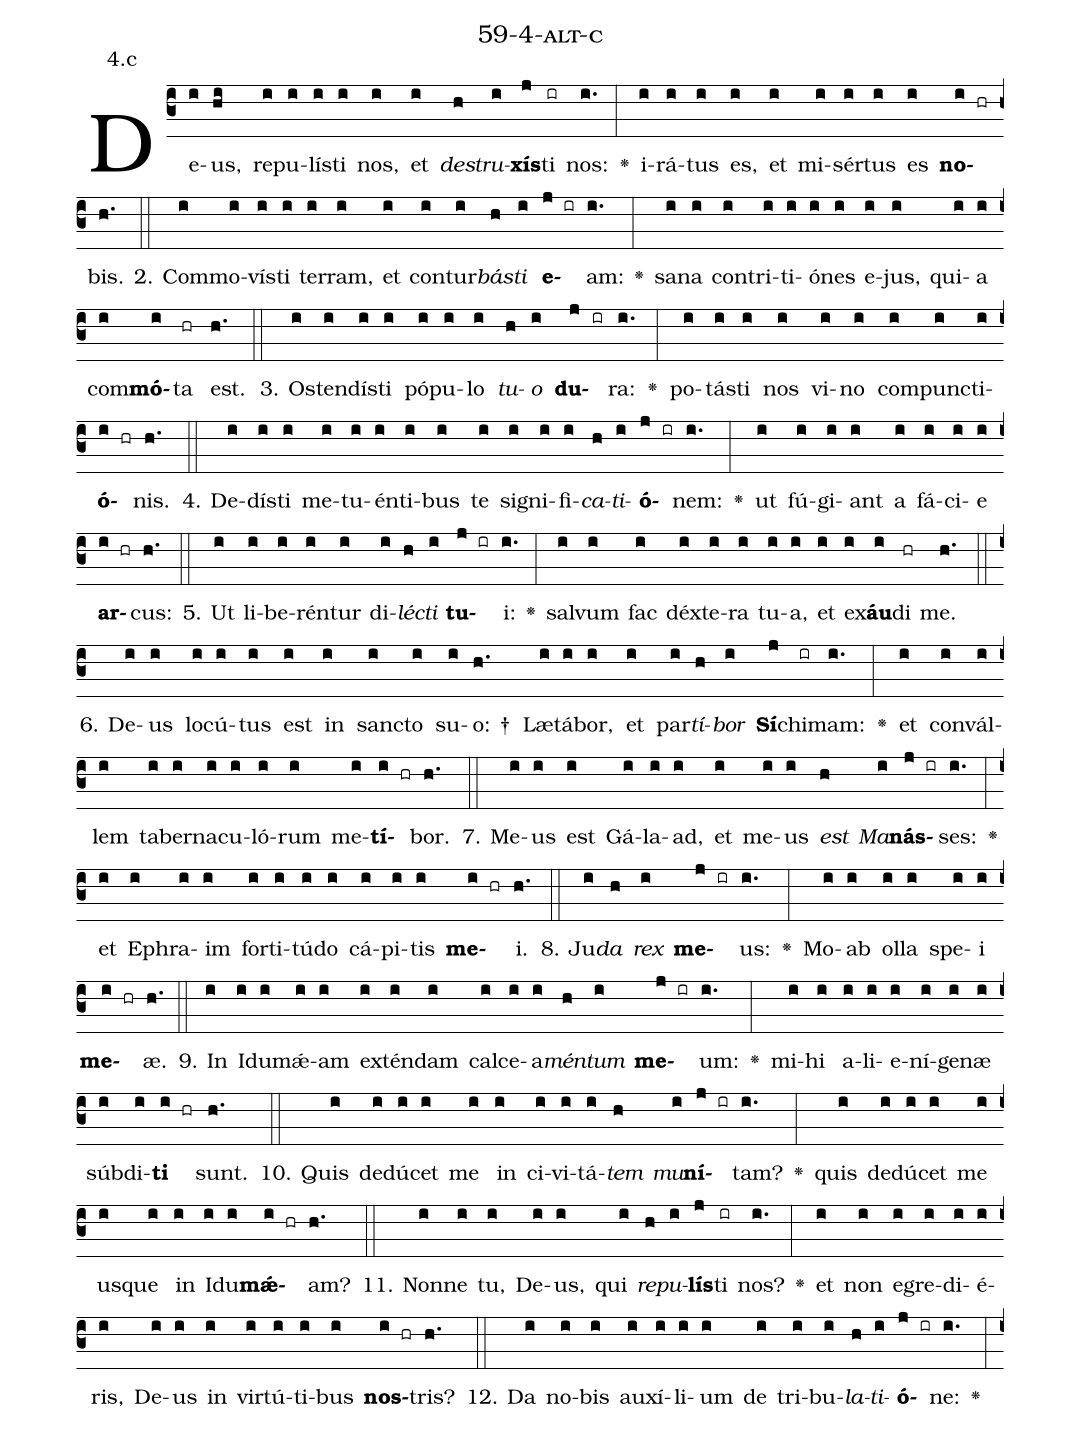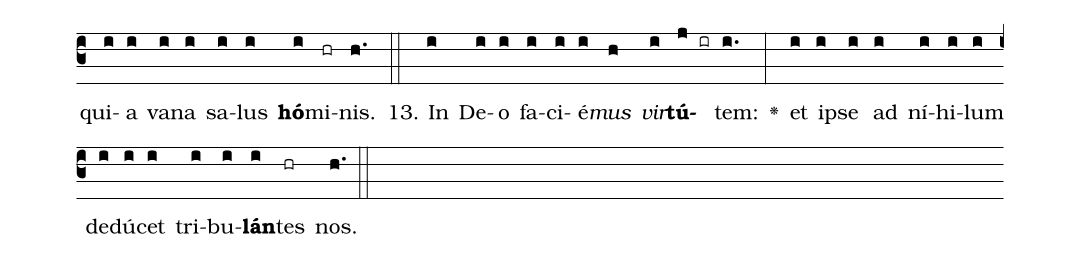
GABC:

name: 59-4-alt-c;
annotation: 4.c;
%%
(c3)De(i)us,(hi) re(i)pu(i)lís(i)ti(i) nos,(i) et(i) <i>de</i>(h)<i>stru</i>(i)<b>xís</b>(j)ti(ir) nos:(i.) <v>\greheightstar</v>(:) i(i)rá(i)tus(i) es,(i) et(i) mi(i)sér(i)tus(i) es(i) <b>no</b>(i hr)bis.(h.) (::)
2. Com(i)mo(i)vís(i)ti(i) ter(i)ram,(i) et(i) con(i)tur(i)<i>bás</i>(h)<i>ti</i>(i) <b>e</b>(j ir)am:(i.) <v>\greheightstar</v>(:) sa(i)na(i) con(i)tri(i)ti(i)ó(i)nes(i) e(i)jus,(i) qui(i)a(i) com(i)<b>mó</b>(i)ta(hr) est.(h.) (::)
3. Os(i)ten(i)dís(i)ti(i) pó(i)pu(i)lo(i) <i>tu</i>(h)<i>o</i>(i) <b>du</b>(j ir)ra:(i.) <v>\greheightstar</v>(:) po(i)tás(i)ti(i) nos(i) vi(i)no(i) com(i)punc(i)ti(i)<b>ó</b>(i hr)nis.(h.) (::)
4. De(i)dís(i)ti(i) me(i)tu(i)én(i)ti(i)bus(i) te(i) si(i)gni(i)fi(i)<i>ca</i>(h)<i>ti</i>(i)<b>ó</b>(j ir)nem:(i.) <v>\greheightstar</v>(:) ut(i) fú(i)gi(i)ant(i) a(i) fá(i)ci(i)e(i) <b>ar</b>(i hr)cus:(h.) (::)
5. Ut(i) li(i)be(i)rén(i)tur(i) di(i)<i>léc</i>(h)<i>ti</i>(i) <b>tu</b>(j ir)i:(i.) <v>\greheightstar</v>(:) sal(i)vum(i) fac(i) déx(i)te(i)ra(i) tu(i)a,(i) et(i) ex(i)<b>áu</b>(i)di(hr) me.(h.) (::)
6. De(i)us(i) lo(i)cú(i)tus(i) est(i) in(i) sanc(i)to(i) su(i)o: †(h.) Læ(i)tá(i)bor,(i) et(i) par(i)<i>tí</i>(h)<i>bor</i>(i) <b>Sí</b>(j)chi(ir)mam:(i.) <v>\greheightstar</v>(:) et(i) con(i)vál(i)lem(i) ta(i)ber(i)na(i)cu(i)ló(i)rum(i) me(i)<b>tí</b>(i hr)bor.(h.) (::)
7. Me(i)us(i) est(i) Gá(i)la(i)ad,(i) et(i) me(i)us(i) <i>est</i>(h) <i>Ma</i>(i)<b>nás</b>(j ir)ses:(i.) <v>\greheightstar</v>(:) et(i) E(i)phra(i)im(i) for(i)ti(i)tú(i)do(i) cá(i)pi(i)tis(i) <b>me</b>(i hr)i.(h.) (::)
8. Ju(i)<i>da</i>(h) <i>rex</i>(i) <b>me</b>(j ir)us:(i.) <v>\greheightstar</v>(:) Mo(i)ab(i) ol(i)la(i) spe(i)i(i) <b>me</b>(i hr)æ.(h.) (::)
9. In(i) I(i)du(i)mǽ(i)am(i) ex(i)tén(i)dam(i) cal(i)ce(i)a(i)<i>mén</i>(h)<i>tum</i>(i) <b>me</b>(j ir)um:(i.) <v>\greheightstar</v>(:) mi(i)hi(i) a(i)li(i)e(i)ní(i)ge(i)næ(i) súb(i)di(i)<b>ti</b>(i hr) sunt.(h.) (::)
10. Quis(i) de(i)dú(i)cet(i) me(i) in(i) ci(i)vi(i)tá(i)<i>tem</i>(h) <i>mu</i>(i)<b>ní</b>(j ir)tam?(i.) <v>\greheightstar</v>(:) quis(i) de(i)dú(i)cet(i) me(i) us(i)que(i) in(i) I(i)du(i)<b>mǽ</b>(i hr)am?(h.) (::)
11. Non(i)ne(i) tu,(i) De(i)us,(i) qui(i) <i>re</i>(h)<i>pu</i>(i)<b>lís</b>(j)ti(ir) nos?(i.) <v>\greheightstar</v>(:) et(i) non(i) e(i)gre(i)di(i)é(i)ris,(i) De(i)us(i) in(i) vir(i)tú(i)ti(i)bus(i) <b>nos</b>(i hr)tris?(h.) (::)
12. Da(i) no(i)bis(i) au(i)xí(i)li(i)um(i) de(i) tri(i)bu(i)<i>la</i>(h)<i>ti</i>(i)<b>ó</b>(j ir)ne:(i.) <v>\greheightstar</v>(:) qui(i)a(i) va(i)na(i) sa(i)lus(i) <b>hó</b>(i)mi(hr)nis.(h.) (::)
13. In(i) De(i)o(i) fa(i)ci(i)é(i)<i>mus</i>(h) <i>vir</i>(i)<b>tú</b>(j ir)tem:(i.) <v>\greheightstar</v>(:) et(i) ip(i)se(i) ad(i) ní(i)hi(i)lum(i) de(i)dú(i)cet(i) tri(i)bu(i)<b>lán</b>(i)tes(hr) nos.(h.) (::)
